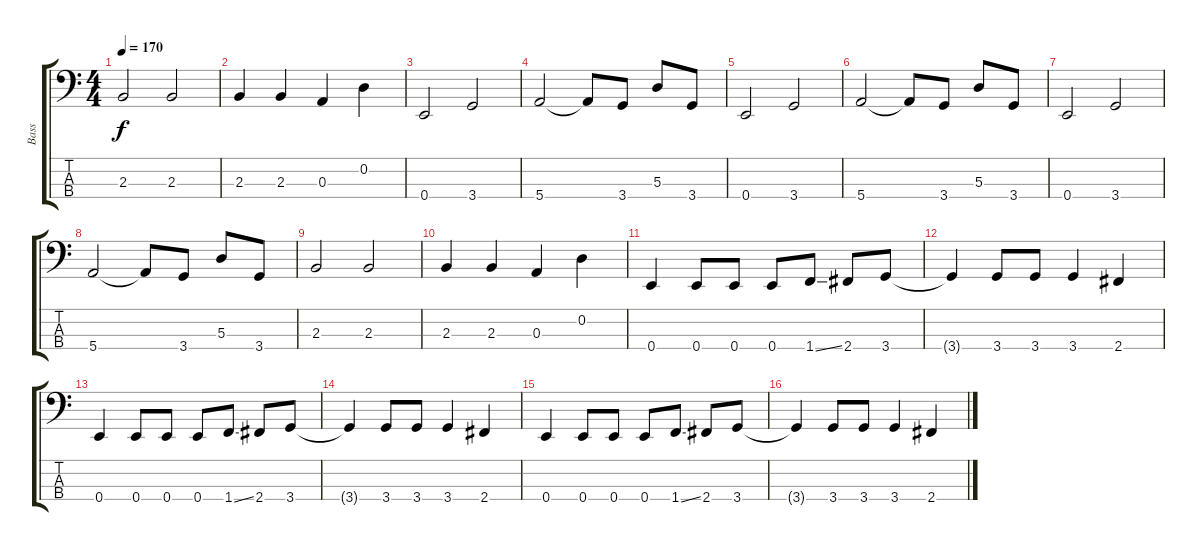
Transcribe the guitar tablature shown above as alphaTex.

\track ("Bass" "Bass") {instrument electricbasspick}
\staff {score tabs}
\tuning (G2 D2 A1 E1) {hide}
\ts (4 4)
\tempo 170
\clef f4
\ks c
2.3.2{dy f} 2.3.2 |
2.3.4 2.3.4 0.3.4 0.2.4 |
0.4.2 3.4.2 |
5.4.2 5.4{t}.8 3.4.8 5.3.8 3.4.8 |
0.4.2 3.4.2 |
5.4.2 5.4{t}.8 3.4.8 5.3.8 3.4.8 |
0.4.2 3.4.2 |
5.4.2 5.4{t}.8 3.4.8 5.3.8 3.4.8 |
2.3.2 2.3.2 |
2.3.4 2.3.4 0.3.4 0.2.4 |
0.4.4 0.4.8 0.4.8 0.4.8 1.4{ss}.8 2.4.8 3.4.8 |
3.4{t}.4 3.4.8 3.4.8 3.4.4 2.4.4 |
0.4.4 0.4.8 0.4.8 0.4.8 1.4{ss}.8 2.4.8 3.4.8 |
3.4{t}.4 3.4.8 3.4.8 3.4.4 2.4.4 |
0.4.4 0.4.8 0.4.8 0.4.8 1.4{ss}.8 2.4.8 3.4.8 |
3.4{t}.4 3.4.8 3.4.8 3.4.4 2.4.4
